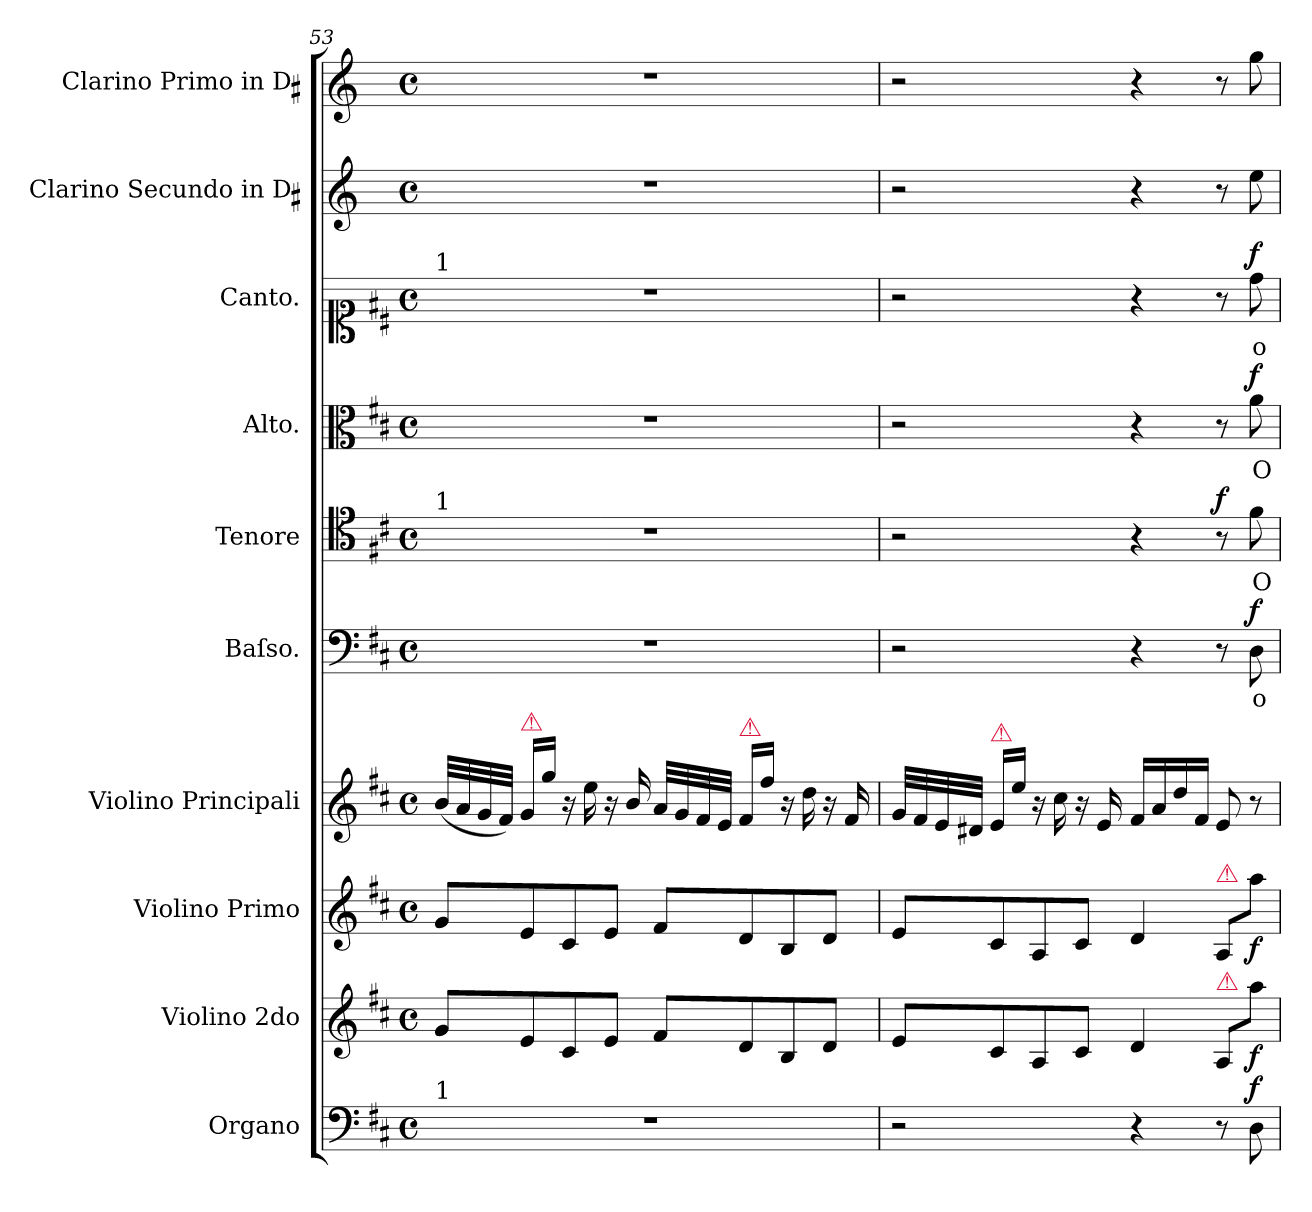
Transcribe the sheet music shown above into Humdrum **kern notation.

**kern	**dynam	**kern	**dynam	**kern	**dynam	**kern	**kern	**text	**dynam	**kern	**text	**dynam	**kern	**text	**dynam	**kern	**text	**dynam	**kern	**kern
*part10	*part10	*part9	*part9	*part8	*part8	*part7	*part6	*part6	*part6	*part5	*part5	*part5	*part4	*part4	*part4	*part3	*part3	*part3	*part2	*part1
*staff10	*staff10	*staff9	*staff9	*staff8	*staff8	*staff7	*staff6	*staff6	*staff6	*staff5	*staff5	*staff5	*staff4	*staff4	*staff4	*staff3	*staff3	*staff3	*staff2	*staff1
*I"Organo	*	*I"Violino 2do	*	*I"Violino Primo	*	*I"Violino Principali	*I"Baſso.	*	*	*I"Tenore	*	*	*I"Alto.	*	*	*I"Canto.	*	*	*I"Clarino Secundo in D#	*I"Clarino Primo in D#
*I'org	*	*I'vl 2	*	*I'vl 1	*	*I'vl princ	*I'B	*	*	*I'T	*	*	*I'A	*	*	*	*	*	*I'Clno 2	*I'Clno 1
*clefF4	*	*clefG2	*	*clefG2	*	*clefG2	*clefF4	*	*	*clefC4	*	*	*clefC3	*	*	*clefC1	*	*	*clefG2	*clefG2
*	*	*	*	*	*	*	*	*	*	*	*	*	*	*	*	*	*	*	*ITrd-1c-2	*ITrd-1c-2
*k[f#c#]	*	*k[f#c#]	*	*k[f#c#]	*	*k[f#c#]	*k[f#c#]	*	*	*k[f#c#]	*	*	*k[f#c#]	*	*	*k[f#c#]	*	*	*k[f#c#]	*k[f#c#]
*M4/4	*	*M4/4	*	*M4/4	*	*M4/4	*M4/4	*	*	*M4/4	*	*	*M4/4	*	*	*M4/4	*	*	*M4/4	*M4/4
*met(c)	*	*met(c)	*	*met(c)	*	*met(c)	*met(c)	*	*	*met(c)	*	*	*met(c)	*	*	*met(c)	*	*	*met(c)	*met(c)
=53	=53	=53	=53	=53	=53	=53	=53	=53	=53	=53	=53	=53	=53	=53	=53	=53	=53	=53	=53	=53
!	!	!	!	!	!	!	!	!	!	!	!	!	!	!	!	!LO:TX:a:t=1	!	!	!	!
!	!	!	!	!	!	!	!	!	!	!LO:TX:a:t=1	!	!	!	!	!	!	!	!	!	!
!LO:TX:a:t=1	!	!	!	!	!	!	!	!	!	!	!	!	!	!	!	!	!	!	!	!
1r	.	8g/L	.	8g/L	.	(32b/LLL	1r	.	.	1r	.	.	1r	.	.	1r	.	.	1r	1r
.	.	.	.	.	.	32a/	.	.	.	.	.	.	.	.	.	.	.	.	.	.
.	.	.	.	.	.	32g/	.	.	.	.	.	.	.	.	.	.	.	.	.	.
.	.	.	.	.	.	32f#/JJJ)	.	.	.	.	.	.	.	.	.	.	.	.	.	.
!	!	!	!	!	!	!LO:TX:a:color=crimson:t=⚠	!	!	!	!	!	!	!	!	!	!	!	!	!	!
.	.	8e/	.	8e/	.	16g/LL	.	.	.	.	.	.	.	.	.	.	.	.	.	.
.	.	.	.	.	.	16gg\JJ	.	.	.	.	.	.	.	.	.	.	.	.	.	.
.	.	8c#/	.	8c#/	.	16r	.	.	.	.	.	.	.	.	.	.	.	.	.	.
.	.	.	.	.	.	16ee\	.	.	.	.	.	.	.	.	.	.	.	.	.	.
.	.	8e/J	.	8e/J	.	16r	.	.	.	.	.	.	.	.	.	.	.	.	.	.
.	.	.	.	.	.	16b/	.	.	.	.	.	.	.	.	.	.	.	.	.	.
.	.	8f#/L	.	8f#/L	.	32a/LLL	.	.	.	.	.	.	.	.	.	.	.	.	.	.
.	.	.	.	.	.	32g/	.	.	.	.	.	.	.	.	.	.	.	.	.	.
.	.	.	.	.	.	32f#/	.	.	.	.	.	.	.	.	.	.	.	.	.	.
.	.	.	.	.	.	32e/JJJ	.	.	.	.	.	.	.	.	.	.	.	.	.	.
!	!	!	!	!	!	!LO:TX:a:color=crimson:t=⚠	!	!	!	!	!	!	!	!	!	!	!	!	!	!
.	.	8d/	.	8d/	.	16f#/LL	.	.	.	.	.	.	.	.	.	.	.	.	.	.
.	.	.	.	.	.	16ff#\JJ	.	.	.	.	.	.	.	.	.	.	.	.	.	.
.	.	8B/	.	8B/	.	16r	.	.	.	.	.	.	.	.	.	.	.	.	.	.
.	.	.	.	.	.	16dd\	.	.	.	.	.	.	.	.	.	.	.	.	.	.
.	.	8d/J	.	8d/J	.	16r	.	.	.	.	.	.	.	.	.	.	.	.	.	.
.	.	.	.	.	.	16f#/	.	.	.	.	.	.	.	.	.	.	.	.	.	.
=54	=54	=54	=54	=54	=54	=54	=54	=54	=54	=54	=54	=54	=54	=54	=54	=54	=54	=54	=54	=54
2r	.	8e/L	.	8e/L	.	32g/LLL	2r	.	.	2r	.	.	2r	.	.	2r	.	.	2r	2r
.	.	.	.	.	.	32f#/	.	.	.	.	.	.	.	.	.	.	.	.	.	.
.	.	.	.	.	.	32e/	.	.	.	.	.	.	.	.	.	.	.	.	.	.
.	.	.	.	.	.	32d#X/JJJ	.	.	.	.	.	.	.	.	.	.	.	.	.	.
!	!	!	!	!	!	!LO:TX:a:color=crimson:t=⚠	!	!	!	!	!	!	!	!	!	!	!	!	!	!
.	.	8c#/	.	8c#/	.	16e/LL	.	.	.	.	.	.	.	.	.	.	.	.	.	.
.	.	.	.	.	.	16ee\JJ	.	.	.	.	.	.	.	.	.	.	.	.	.	.
.	.	8A/	.	8A/	.	16r	.	.	.	.	.	.	.	.	.	.	.	.	.	.
.	.	.	.	.	.	16cc#\	.	.	.	.	.	.	.	.	.	.	.	.	.	.
.	.	8c#/J	.	8c#/J	.	16r	.	.	.	.	.	.	.	.	.	.	.	.	.	.
.	.	.	.	.	.	16e/	.	.	.	.	.	.	.	.	.	.	.	.	.	.
4r	.	4d/	.	4d/	.	16f#/LL	4r	.	.	4r	.	.	4r	.	.	4r	.	.	4r	4r
.	.	.	.	.	.	16a/	.	.	.	.	.	.	.	.	.	.	.	.	.	.
.	.	.	.	.	.	16dd/	.	.	.	.	.	.	.	.	.	.	.	.	.	.
.	.	.	.	.	.	16f#/JJ	.	.	.	.	.	.	.	.	.	.	.	.	.	.
!	!	!	!	!LO:TX:a:color=crimson:t=⚠	!	!	!	!	!	!	!	!	!	!	!	!	!	!	!	!
!	!	!LO:TX:a:color=crimson:t=⚠	!	!	!	!	!	!	!	!	!	!	!	!	!	!	!	!	!	!
!	!	!	!	!	!	!	!	!	!	!	!	!LO:DY:a	!	!	!	!	!	!	!	!
8r	.	8A/L	.	8A/L	.	8e/	8r	.	.	8r	.	f	8r	.	.	8r	.	.	8r	8r
!	!LO:DY:a	!	!	!	!	!	!	!	!LO:DY:a	!	!	!	!	!	!LO:DY:a	!	!	!LO:DY:a	!	!
8D\	f	8aa\J	f	8aa\J	f	8r	8D\	o-	f	8f#\	O-	.	8a\	O-	f	8dd\	o-	f	8ff#\	8aa\
=	=	=	=	=	=	=	=	=	=	=	=	=	=	=	=	=	=	=	=	=
*-	*-	*-	*-	*-	*-	*-	*-	*-	*-	*-	*-	*-	*-	*-	*-	*-	*-	*-	*-	*-
